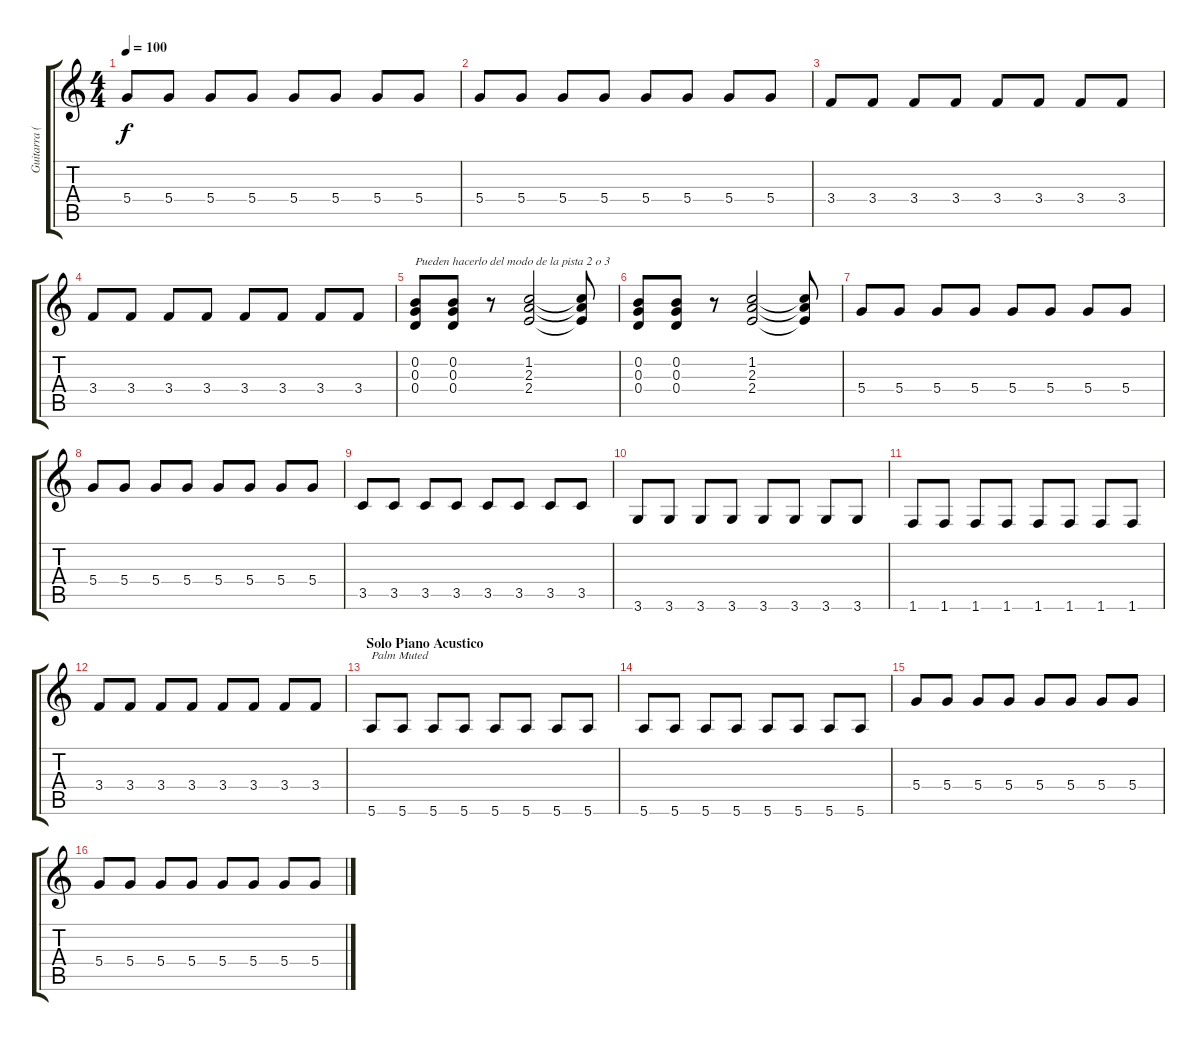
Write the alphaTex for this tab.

\track ("Guitarra (Lider)" "Guitarra (") {instrument overdrivenguitar}
\staff {score tabs}
\tuning (E4 B3 G3 D3 A2 E2) {hide}
\ts (4 4)
\tempo 100
\clef g2
\ks c
5.4.8{dy f} 5.4.8 5.4.8 5.4.8 5.4.8 5.4.8 5.4.8 5.4.8 |
5.4.8 5.4.8 5.4.8 5.4.8 5.4.8 5.4.8 5.4.8 5.4.8 |
3.4.8 3.4.8 3.4.8 3.4.8 3.4.8 3.4.8 3.4.8 3.4.8 |
3.4.8 3.4.8 3.4.8 3.4.8 3.4.8 3.4.8 3.4.8 3.4.8 |
(0.2 0.3 0.4).8{txt "Pueden hacerlo del modo de la pista 2 o 3"} (0.2 0.3 0.4).8 r.8 (1.2 2.3 2.4).2 (1.2{t} 2.3{t} 2.4{t}).8 |
(0.2 0.3 0.4).8 (0.2 0.3 0.4).8 r.8 (1.2 2.3 2.4).2 (1.2{t} 2.3{t} 2.4{t}).8 |
5.4.8 5.4.8 5.4.8 5.4.8 5.4.8 5.4.8 5.4.8 5.4.8 |
5.4.8 5.4.8 5.4.8 5.4.8 5.4.8 5.4.8 5.4.8 5.4.8 |
3.5.8 3.5.8 3.5.8 3.5.8 3.5.8 3.5.8 3.5.8 3.5.8 |
3.6.8 3.6.8 3.6.8 3.6.8 3.6.8 3.6.8 3.6.8 3.6.8 |
1.6.8 1.6.8 1.6.8 1.6.8 1.6.8 1.6.8 1.6.8 1.6.8 |
3.4.8 3.4.8 3.4.8 3.4.8 3.4.8 3.4.8 3.4.8 3.4.8 |
\section ("" "Solo Piano Acustico")
5.6.8{txt "Palm Muted" volume 10 instrument electricguitarmuted} 5.6.8 5.6.8 5.6.8 5.6.8 5.6.8 5.6.8 5.6.8 |
5.6.8 5.6.8 5.6.8 5.6.8 5.6.8 5.6.8 5.6.8 5.6.8 |
5.4.8 5.4.8 5.4.8 5.4.8 5.4.8 5.4.8 5.4.8 5.4.8 |
5.4.8 5.4.8 5.4.8 5.4.8 5.4.8 5.4.8 5.4.8 5.4.8
